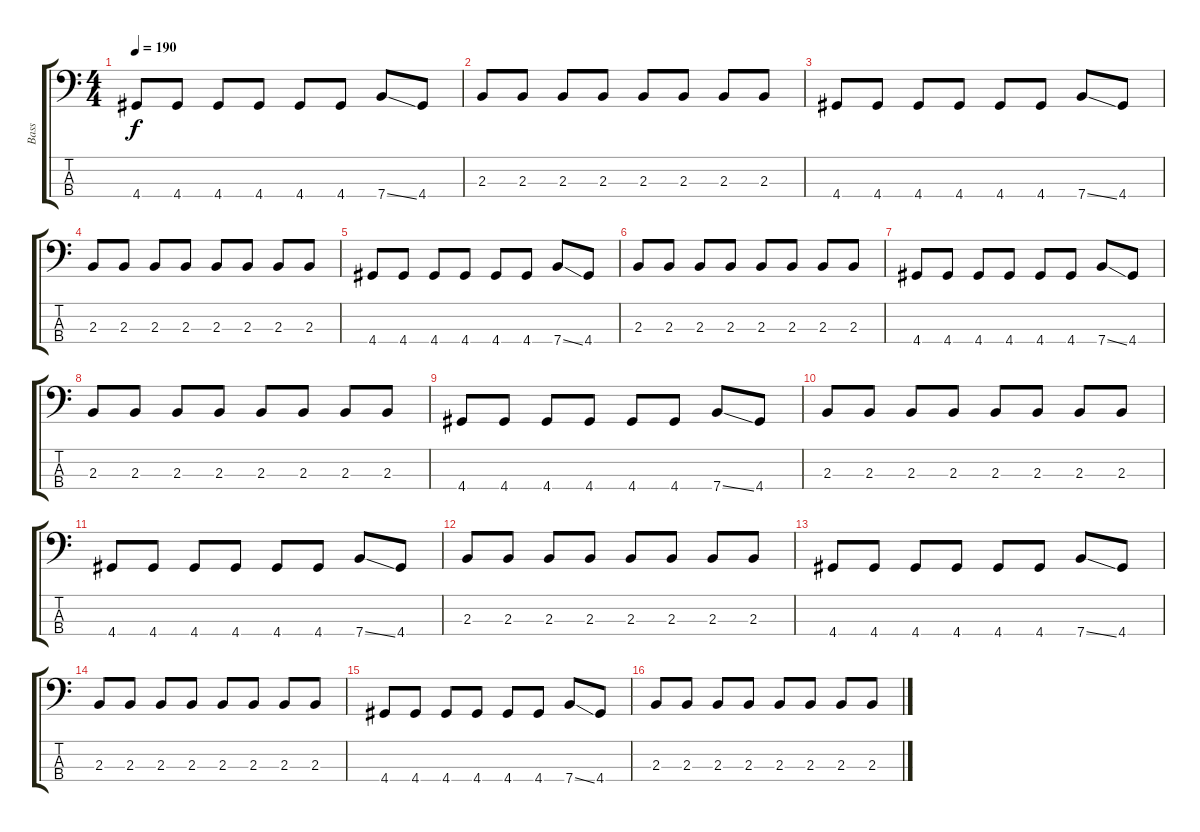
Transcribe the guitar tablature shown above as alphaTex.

\track ("Bass" "Bass") {instrument electricbasspick}
\staff {score tabs}
\tuning (G2 D2 A1 E1) {hide}
\ts (4 4)
\tempo 190
\clef f4
\ks c
4.4.8{dy f} 4.4.8 4.4.8 4.4.8 4.4.8 4.4.8 7.4{ss}.8 4.4.8 |
2.3.8 2.3.8 2.3.8 2.3.8 2.3.8 2.3.8 2.3.8 2.3.8 |
4.4.8 4.4.8 4.4.8 4.4.8 4.4.8 4.4.8 7.4{ss}.8 4.4.8 |
2.3.8 2.3.8 2.3.8 2.3.8 2.3.8 2.3.8 2.3.8 2.3.8 |
4.4.8 4.4.8 4.4.8 4.4.8 4.4.8 4.4.8 7.4{ss}.8 4.4.8 |
2.3.8 2.3.8 2.3.8 2.3.8 2.3.8 2.3.8 2.3.8 2.3.8 |
4.4.8 4.4.8 4.4.8 4.4.8 4.4.8 4.4.8 7.4{ss}.8 4.4.8 |
2.3.8 2.3.8 2.3.8 2.3.8 2.3.8 2.3.8 2.3.8 2.3.8 |
4.4.8 4.4.8 4.4.8 4.4.8 4.4.8 4.4.8 7.4{ss}.8 4.4.8 |
2.3.8 2.3.8 2.3.8 2.3.8 2.3.8 2.3.8 2.3.8 2.3.8 |
4.4.8 4.4.8 4.4.8 4.4.8 4.4.8 4.4.8 7.4{ss}.8 4.4.8 |
2.3.8 2.3.8 2.3.8 2.3.8 2.3.8 2.3.8 2.3.8 2.3.8 |
4.4.8 4.4.8 4.4.8 4.4.8 4.4.8 4.4.8 7.4{ss}.8 4.4.8 |
2.3.8 2.3.8 2.3.8 2.3.8 2.3.8 2.3.8 2.3.8 2.3.8 |
4.4.8 4.4.8 4.4.8 4.4.8 4.4.8 4.4.8 7.4{ss}.8 4.4.8 |
2.3.8 2.3.8 2.3.8 2.3.8 2.3.8 2.3.8 2.3.8 2.3.8
